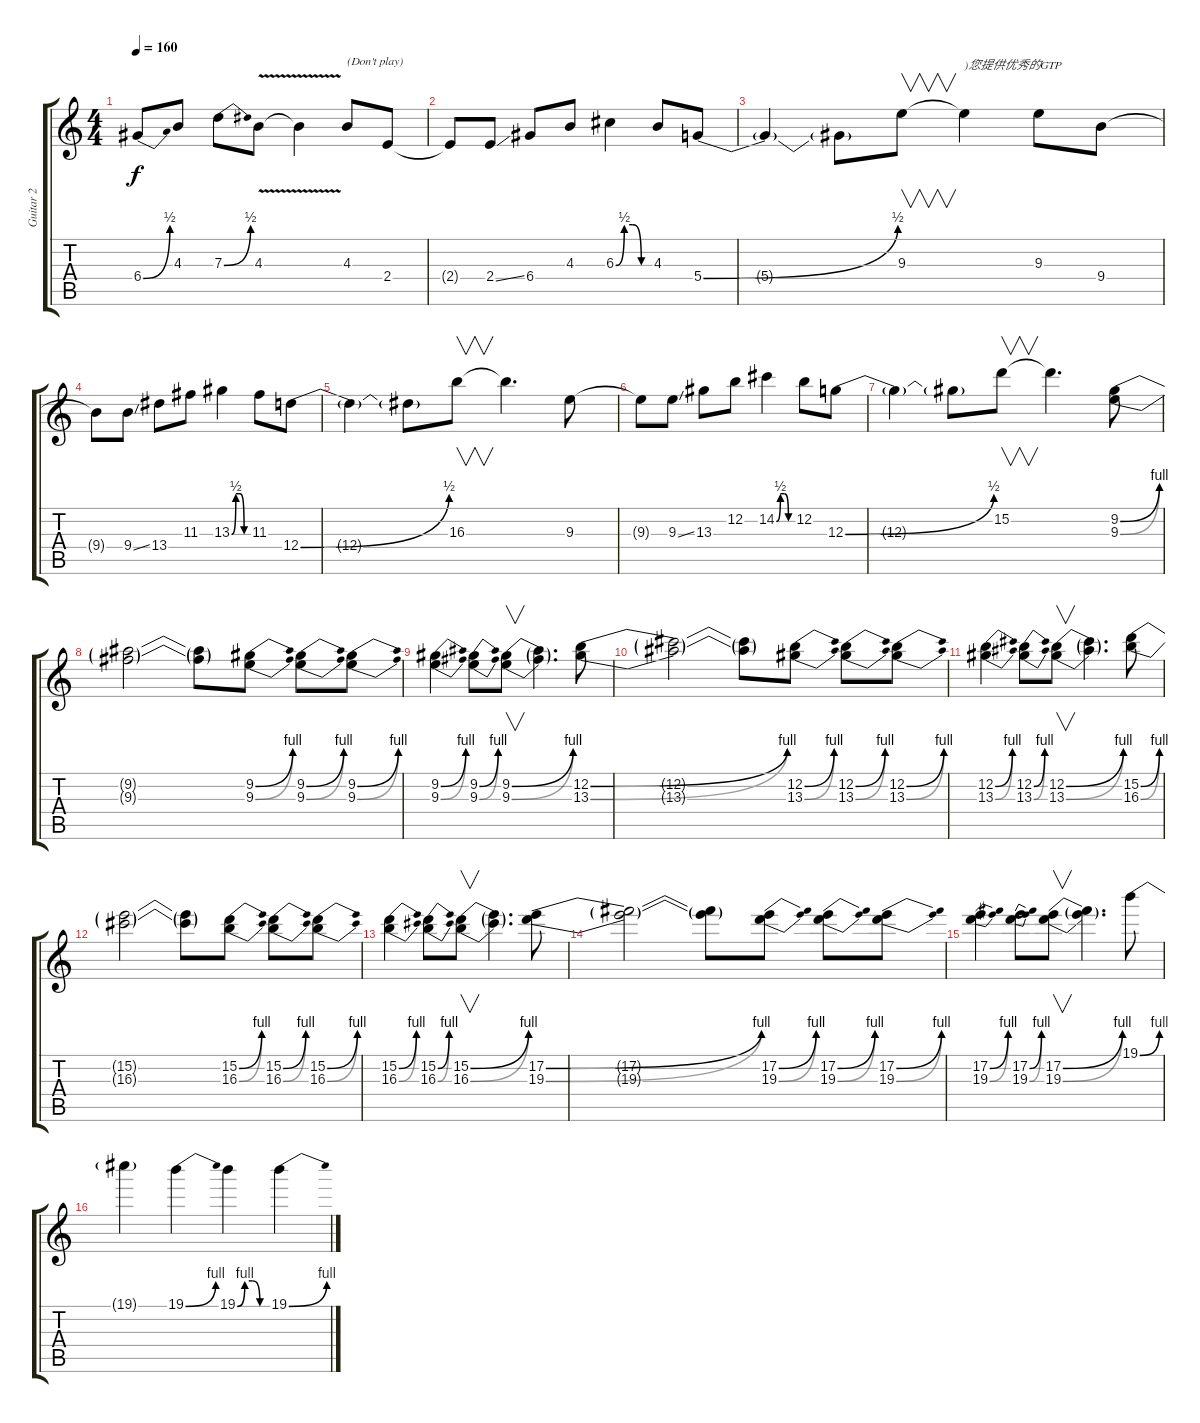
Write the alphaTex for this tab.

\track ("Guitar 2" "Guitar 2") {instrument distortionguitar}
\staff {score tabs}
\tuning (E4 B3 G3 D3 A2 E2) {hide}
\ts (4 4)
\tempo 160
\clef g2
\ks c
6.4{be (bend 0 0 60 2)}.8{dy f} 4.3.8 7.3{be (bend 0 0 60 2)}.8 4.3{v}.8 4.3{t}.4 4.3.8{txt "(Don't play)"} 2.4.8 |
2.4{t}.8 2.4{ss}.8 6.4.8 4.3.8 6.3{be (custom 0 0 15 2 30 2 45 0 60 0)}.4 4.3.8 5.4{be (bend 0 0 60 2)}.8 |
5.4{t}.4 5.4{t}.8 9.3.8{v} 9.3{t}.4{txt ")您提供优秀的GTP"} 9.3.8 9.4.8 |
9.4{t}.8 9.4{ss}.8 13.4.8 11.3.8 13.3{be (custom 0 0 15 2 30 2 45 0 60 0)}.4 11.3.8 12.4{be (bend 0 0 60 2)}.8 |
12.4{t}.4 12.4{t}.8 16.3.8{v} 16.3{t}.4{d} 9.3.8 |
9.3{t}.8 9.3{ss}.8 13.3.8 12.2.8 14.2{be (custom 0 0 15 2 30 2 45 0 60 0)}.4 12.2.8 12.3{be (bend 0 0 60 2)}.8 |
12.3{t}.4 12.3{t}.8 15.2.8{v} 15.2{t}.4{d} (9.2{be (bend 0 0 60 4)} 9.3{be (bend 0 0 60 4)}).8 |
(9.2{t} 9.3{t}).2 (9.2{t} 9.3{t}).8 (9.2{be (bend 0 0 60 4)} 9.3{be (bend 0 0 60 4)}).8 (9.2{be (bend 0 0 60 4)} 9.3{be (bend 0 0 60 4)}).8 (9.2{be (bend 0 0 60 4)} 9.3{be (bend 0 0 60 4)}).8 |
(9.2{be (bend 0 0 60 4)} 9.3{be (bend 0 0 60 4)}).4 (9.2{be (bend 0 0 60 4)} 9.3{be (bend 0 0 60 4)}).8 (9.2{be (bend 0 0 60 4)} 9.3{be (bend 0 0 60 4)}).8{v} (9.2{t} 9.3{t}).4{d} (12.2{be (bend 0 0 60 4)} 13.3{be (bend 0 0 60 4)}).8 |
(12.2{t} 13.3{t}).2 (12.2{t} 13.3{t}).8 (12.2{be (bend 0 0 60 4)} 13.3{be (bend 0 0 60 4)}).8 (12.2{be (bend 0 0 60 4)} 13.3{be (bend 0 0 60 4)}).8 (12.2{be (bend 0 0 60 4)} 13.3{be (bend 0 0 60 4)}).8 |
(12.2{be (bend 0 0 60 4)} 13.3{be (bend 0 0 60 4)}).4 (12.2{be (bend 0 0 60 4)} 13.3{be (bend 0 0 60 4)}).8 (12.2{be (bend 0 0 60 4)} 13.3{be (bend 0 0 60 4)}).8{v} (12.2{t} 13.3{t}).4{d} (15.2{be (bend 0 0 60 4)} 16.3{be (bend 0 0 60 4)}).8 |
(15.2{t} 16.3{t}).2 (15.2{t} 16.3{t}).8 (15.2{be (bend 0 0 60 4)} 16.3{be (bend 0 0 60 4)}).8 (15.2{be (bend 0 0 60 4)} 16.3{be (bend 0 0 60 4)}).8 (15.2{be (bend 0 0 60 4)} 16.3{be (bend 0 0 60 4)}).8 |
(15.2{be (bend 0 0 60 4)} 16.3{be (bend 0 0 60 4)}).4 (15.2{be (bend 0 0 60 4)} 16.3{be (bend 0 0 60 4)}).8 (15.2{be (bend 0 0 60 4)} 16.3{be (bend 0 0 60 4)}).8{v} (15.2{t} 16.3{t}).4{d} (17.2{be (bend 0 0 60 4)} 19.3{be (bend 0 0 60 4)}).8 |
(17.2{t} 19.3{t}).2 (17.2{t} 19.3{t}).8 (17.2{be (bend 0 0 60 4)} 19.3{be (bend 0 0 60 4)}).8 (17.2{be (bend 0 0 60 4)} 19.3{be (bend 0 0 60 4)}).8 (17.2{be (bend 0 0 60 4)} 19.3{be (bend 0 0 60 4)}).8 |
(17.2{be (bend 0 0 60 4)} 19.3{be (bend 0 0 60 4)}).4 (17.2{be (bend 0 0 60 4)} 19.3{be (bend 0 0 60 4)}).8 (17.2{be (bend 0 0 60 4)} 19.3{be (bend 0 0 60 4)}).8{v} (17.2{t} 19.3{t}).4{d} 19.1{be (bend 0 0 60 4)}.8 |
19.1{t}.4 19.1{be (bend 0 0 60 4)}.4 19.1{be (custom 0 0 15 4 30 4 45 0 60 0)}.4 19.1{be (bend 0 0 60 4)}.4
